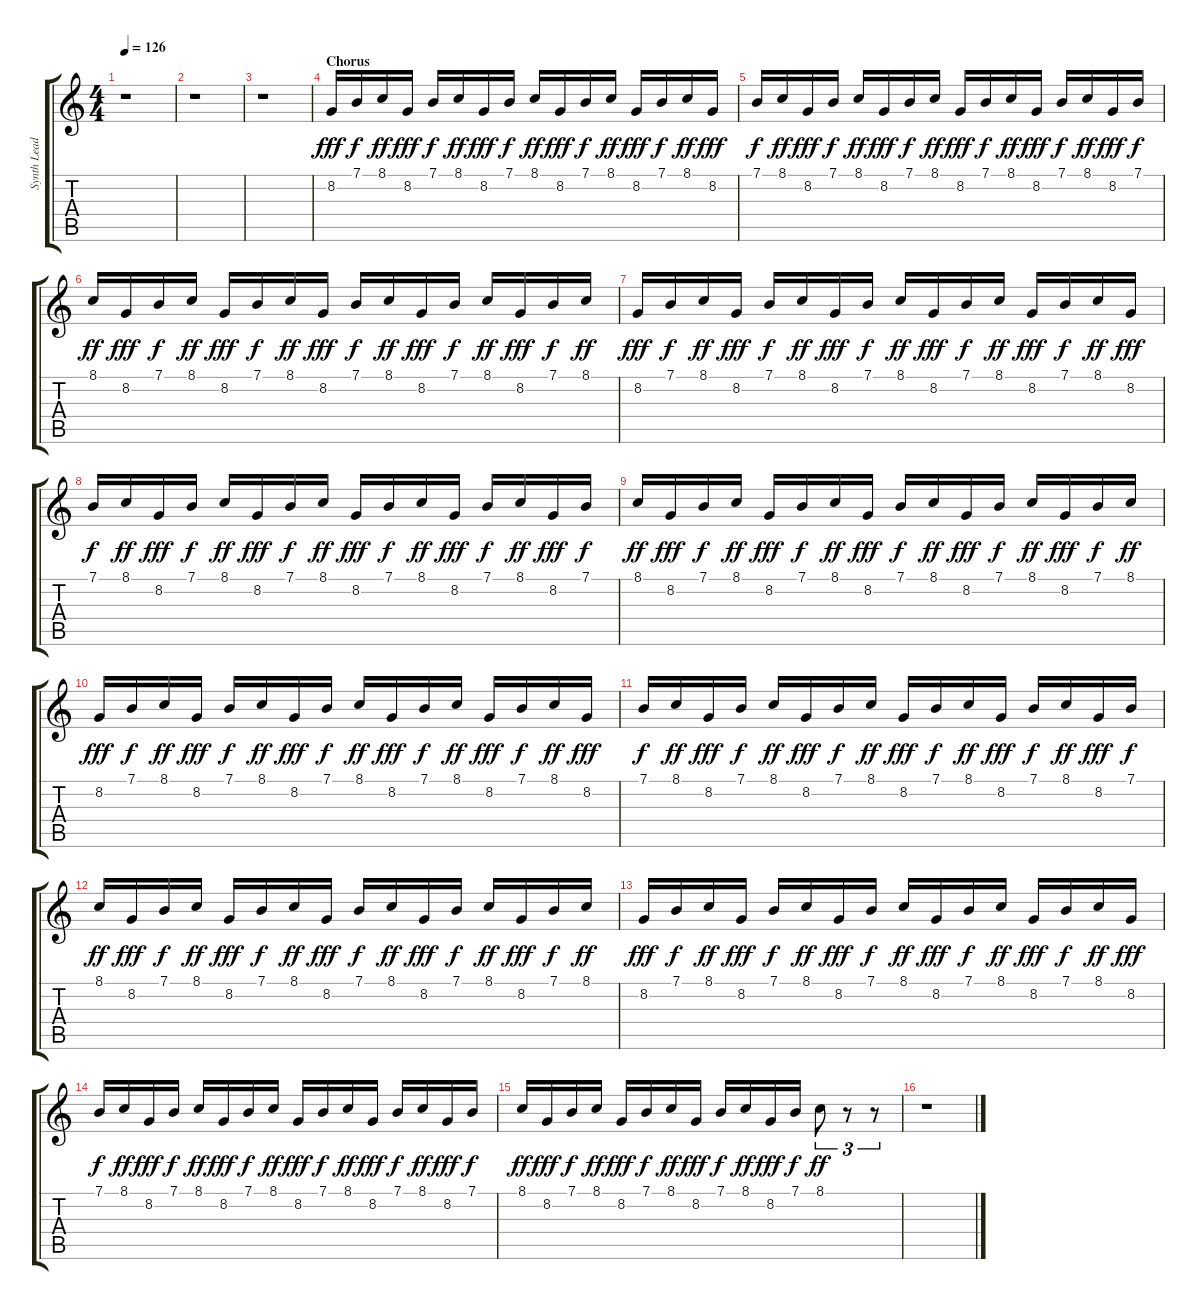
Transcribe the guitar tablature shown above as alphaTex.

\track ("Synth Lead + Bass (Staff 1)" "Synth Lead") {instrument lead8bassandlead}
\staff {score tabs}
\tuning (E4 B3 G3 D3 A2 E2) {hide}
\ts (4 4)
\tempo 126
\clef g2
\ks c
r.1{dy fff} |
r.1 |
r.1 |
\section ("" "Chorus")
8.2.16 7.1.16{dy f} 8.1.16{dy ff} 8.2.16{dy fff} 7.1.16{dy f} 8.1.16{dy ff} 8.2.16{dy fff} 7.1.16{dy f} 8.1.16{dy ff} 8.2.16{dy fff} 7.1.16{dy f} 8.1.16{dy ff} 8.2.16{dy fff} 7.1.16{dy f} 8.1.16{dy ff} 8.2.16{dy fff} |
7.1.16{dy f} 8.1.16{dy ff} 8.2.16{dy fff} 7.1.16{dy f} 8.1.16{dy ff} 8.2.16{dy fff} 7.1.16{dy f} 8.1.16{dy ff} 8.2.16{dy fff} 7.1.16{dy f} 8.1.16{dy ff} 8.2.16{dy fff} 7.1.16{dy f} 8.1.16{dy ff} 8.2.16{dy fff} 7.1.16{dy f} |
8.1.16{dy ff} 8.2.16{dy fff} 7.1.16{dy f} 8.1.16{dy ff} 8.2.16{dy fff} 7.1.16{dy f} 8.1.16{dy ff} 8.2.16{dy fff} 7.1.16{dy f} 8.1.16{dy ff} 8.2.16{dy fff} 7.1.16{dy f} 8.1.16{dy ff} 8.2.16{dy fff} 7.1.16{dy f} 8.1.16{dy ff} |
8.2.16{dy fff} 7.1.16{dy f} 8.1.16{dy ff} 8.2.16{dy fff} 7.1.16{dy f} 8.1.16{dy ff} 8.2.16{dy fff} 7.1.16{dy f} 8.1.16{dy ff} 8.2.16{dy fff} 7.1.16{dy f} 8.1.16{dy ff} 8.2.16{dy fff} 7.1.16{dy f} 8.1.16{dy ff} 8.2.16{dy fff} |
7.1.16{dy f} 8.1.16{dy ff} 8.2.16{dy fff} 7.1.16{dy f} 8.1.16{dy ff} 8.2.16{dy fff} 7.1.16{dy f} 8.1.16{dy ff} 8.2.16{dy fff} 7.1.16{dy f} 8.1.16{dy ff} 8.2.16{dy fff} 7.1.16{dy f} 8.1.16{dy ff} 8.2.16{dy fff} 7.1.16{dy f} |
8.1.16{dy ff} 8.2.16{dy fff} 7.1.16{dy f} 8.1.16{dy ff} 8.2.16{dy fff} 7.1.16{dy f} 8.1.16{dy ff} 8.2.16{dy fff} 7.1.16{dy f} 8.1.16{dy ff} 8.2.16{dy fff} 7.1.16{dy f} 8.1.16{dy ff} 8.2.16{dy fff} 7.1.16{dy f} 8.1.16{dy ff} |
8.2.16{dy fff} 7.1.16{dy f} 8.1.16{dy ff} 8.2.16{dy fff} 7.1.16{dy f} 8.1.16{dy ff} 8.2.16{dy fff} 7.1.16{dy f} 8.1.16{dy ff} 8.2.16{dy fff} 7.1.16{dy f} 8.1.16{dy ff} 8.2.16{dy fff} 7.1.16{dy f} 8.1.16{dy ff} 8.2.16{dy fff} |
7.1.16{dy f} 8.1.16{dy ff} 8.2.16{dy fff} 7.1.16{dy f} 8.1.16{dy ff} 8.2.16{dy fff} 7.1.16{dy f} 8.1.16{dy ff} 8.2.16{dy fff} 7.1.16{dy f} 8.1.16{dy ff} 8.2.16{dy fff} 7.1.16{dy f} 8.1.16{dy ff} 8.2.16{dy fff} 7.1.16{dy f} |
8.1.16{dy ff} 8.2.16{dy fff} 7.1.16{dy f} 8.1.16{dy ff} 8.2.16{dy fff} 7.1.16{dy f} 8.1.16{dy ff} 8.2.16{dy fff} 7.1.16{dy f} 8.1.16{dy ff} 8.2.16{dy fff} 7.1.16{dy f} 8.1.16{dy ff} 8.2.16{dy fff} 7.1.16{dy f} 8.1.16{dy ff} |
8.2.16{dy fff} 7.1.16{dy f} 8.1.16{dy ff} 8.2.16{dy fff} 7.1.16{dy f} 8.1.16{dy ff} 8.2.16{dy fff} 7.1.16{dy f} 8.1.16{dy ff} 8.2.16{dy fff} 7.1.16{dy f} 8.1.16{dy ff} 8.2.16{dy fff} 7.1.16{dy f} 8.1.16{dy ff} 8.2.16{dy fff} |
7.1.16{dy f} 8.1.16{dy ff} 8.2.16{dy fff} 7.1.16{dy f} 8.1.16{dy ff} 8.2.16{dy fff} 7.1.16{dy f} 8.1.16{dy ff} 8.2.16{dy fff} 7.1.16{dy f} 8.1.16{dy ff} 8.2.16{dy fff} 7.1.16{dy f} 8.1.16{dy ff} 8.2.16{dy fff} 7.1.16{dy f} |
8.1.16{dy ff} 8.2.16{dy fff} 7.1.16{dy f} 8.1.16{dy ff} 8.2.16{dy fff} 7.1.16{dy f} 8.1.16{dy ff} 8.2.16{dy fff} 7.1.16{dy f} 8.1.16{dy ff} 8.2.16{dy fff} 7.1.16{dy f} 8.1.8{tu (3 2) dy ff} r.8{tu (3 2)} r.8{tu (3 2)} |
r.1
